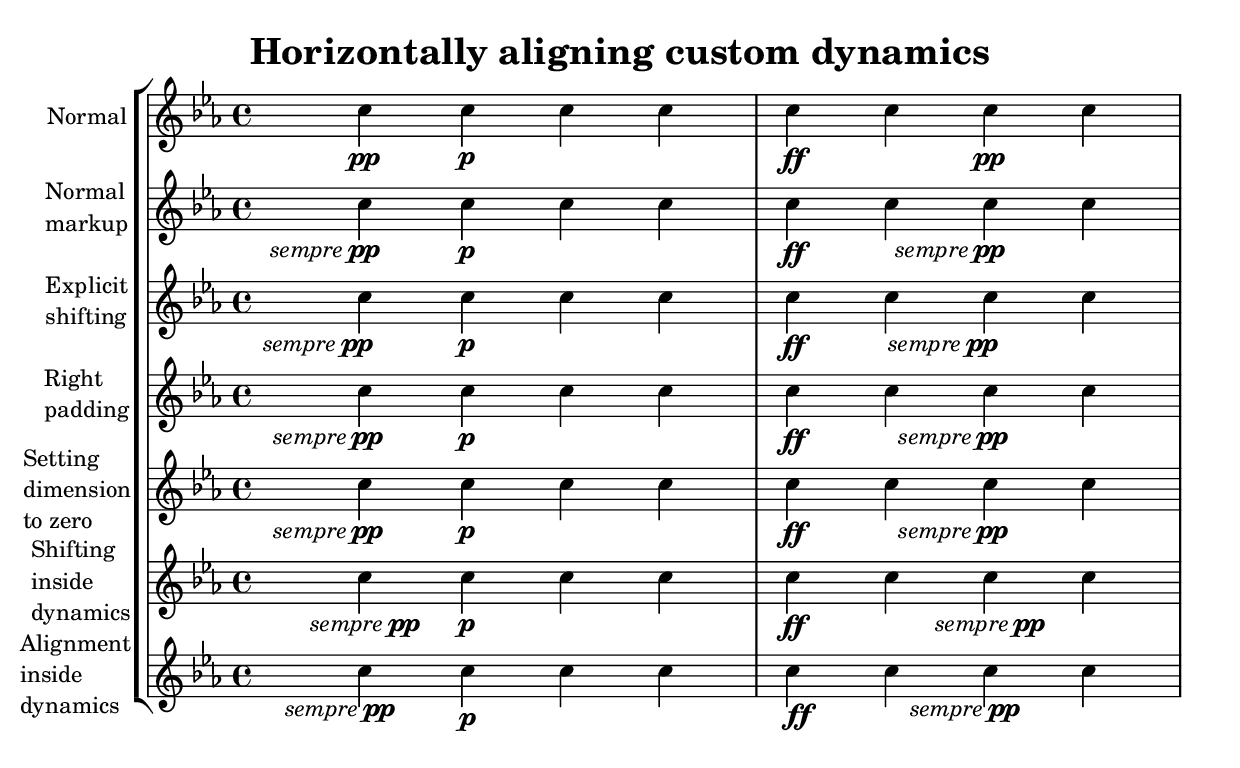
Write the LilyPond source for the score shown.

%% Do not edit this file; it is automatically
%% generated from LSR http://lsr.dsi.unimi.it
%% This file is in the public domain.
\version "2.13.4"

\header {
  lsrtags = "expressive-marks, tweaks-and-overrides"

  texidoc = "
Some dynamic expressions involve additional text, like @qq{sempre pp}.
Since dynamics are usually centered under the note, the \\pp would be
displayed way after the note it applies to.

To correctly align the @qq{sempre pp} horizontally, so that it is
aligned as if it were only the \\pp, there are several approaches:

* Simply use @code{\\once\\override DynamicText #'X-offset = #-9.2}
before the note with the dynamics to manually shift it to the correct
position. Drawback: This has to be done manually each time you use that
dynamic markup... * Add some padding (@code{#:hspace 7.1}) into the
definition of your custom dynamic mark, so that after lilypond
center-aligns it, it is already correctly aligned. Drawback: The
padding really takes up that space and does not allow any other markup
or dynamics to be shown in that position.

* Shift the dynamic script @code{\\once\\override ... #'X-offset = ..}.
Drawback: @code{\\once\\override} is needed for every invocation!

* Set the dimensions of the additional text to 0 (using
@code{#:with-dimensions '(0 . 0) '(0 . 0)}). Drawback: To LilyPond
@qq{sempre} has no extent, so it might put other stuff there and create
collisions (which are not detected by the collision detection!). Also,
there seems to be some spacing, so it's not exactly the same alignment
as without the additional text

* Add an explicit shifting directly inside the scheme function for the
dynamic-script.

* Set an explicit alignment inside the dynamic-script. By default, this
won't have any effect, only if one sets X-offset! Drawback: One needs
to set @code{DynamicText #'X-offset}, which will apply to all dynamic
texts! Also, it is aligned at the right edge of the additional text,
not at the center of pp.




"
  doctitle = "Horizontally aligning custom dynamics (e.g. \"sempre pp\", \"piu f\", \"subito p\")"
} % begin verbatim

\header { title = "Horizontally aligning custom dynamics" }

\paper { ragged-right = ##f }

% Solution 1: Using a simple markup with a particular halign value
% Drawback: It's a markup, not a dynamic command, so \dynamicDown
%           etc. will have no effect
semppMarkup = \markup { \halign #1.4 \italic "sempre" \dynamic "pp" }

% Solution 2: Using a dynamic script & shifting with
%             \once \override ... #'X-offset = ..
% Drawback: \once \override needed for every invocation
semppK =
#(make-dynamic-script
  (markup #:line
	  (#:normal-text
	   #:italic "sempre"
	   #:dynamic "pp")))

% Solution 3: Padding the dynamic script so the center-alignment
%             puts it at the correct position
% Drawback: the padding really reserves the space, nothing else can be there
semppT =
#(make-dynamic-script
  (markup #:line
	  (#:normal-text
	   #:italic "sempre"
	   #:dynamic "pp"
	   #:hspace 7.1)))

% Solution 4: Dynamic, setting the dimensions of the additional text to 0
% Drawback: To lilypond "sempre" has no extent, so it might put
%           other stuff there => collisions
% Drawback: Also, there seems to be some spacing, so it's not exactly the
%           same alignment as without the additional text
semppM =
#(make-dynamic-script
  (markup #:line (#:with-dimensions '(0 . 0) '(0 . 0)
   #:right-align #:normal-text #:italic "sempre" #:dynamic "pp")))

% Solution 5: Dynamic with explicit shifting inside the scheme function
semppG =
#(make-dynamic-script
  (markup
    #:hspace 0 #:translate '(-18.85 . 0)
    #:line( #:normal-text #:italic "sempre" #:dynamic "pp")))

% Solution 6: Dynamic with explicit alignment. This has only effect, if one sets X-offset!
% Drawback: One needs to set DynamicText #'X-offset!
% Drawback: Aligned at the right edge of the additional text, not at the center of pp
semppMII =
#(make-dynamic-script (markup #:line(#:right-align
  #:normal-text #:italic "sempre" #:dynamic "pp")))

\context StaffGroup <<
  \context Staff = "s" <<
    \set Staff.instrumentName = "Normal"
    \relative c'' {
      \key es \major
      c4\pp c\p c c | c\ff c c\pp c
    }
  >>
  \context Staff = "sMarkup" <<
    \set Staff.instrumentName = \markup \column { Normal markup }
    \relative c'' {
      \key es \major
      c4-\semppMarkup c\p c c | c\ff c c-\semppMarkup c
    }
  >>
  \context Staff = "sK" <<
    \set Staff.instrumentName = \markup \column { Explicit shifting }
    \relative c'' {
      \key es \major
      \once \override DynamicText #'X-offset = #-9.2
      c4\semppK c\p c c
      c4\ff c
      \once \override DynamicText #'X-offset = #-9.2
      c4\semppK c
    }
  >>
  \context Staff = "sT" <<
    \set Staff.instrumentName = \markup \column { Right padding }
    \relative c'' {
      \key es \major
      c4\semppT c\p c c | c\ff c c\semppT c
    }
  >>
  \context Staff = "sM" <<
    \set Staff.instrumentName = \markup \column { Setting dimension "to zero" }
    \relative c'' {
      \key es \major
      c4\semppM c\p c c | c\ff c c\semppM c
    }
  >>
  \context Staff = "sG" <<
    \set Staff.instrumentName = \markup \column { Shifting inside dynamics }
    \relative c'' {
      \key es \major
      c4\semppG c\p c c | c\ff c c\semppG c
    }
  >>
  \context Staff = "sMII" <<
    \set Staff.instrumentName = \markup \column { Alignment inside dynamics }
    \relative c'' {
      \key es \major
      % Setting to ##f (false) gives the same result
      \override DynamicText #'X-offset = #0
      c4\semppMII c\p c c | c\ff c c\semppMII c
    }
  >>
>>
